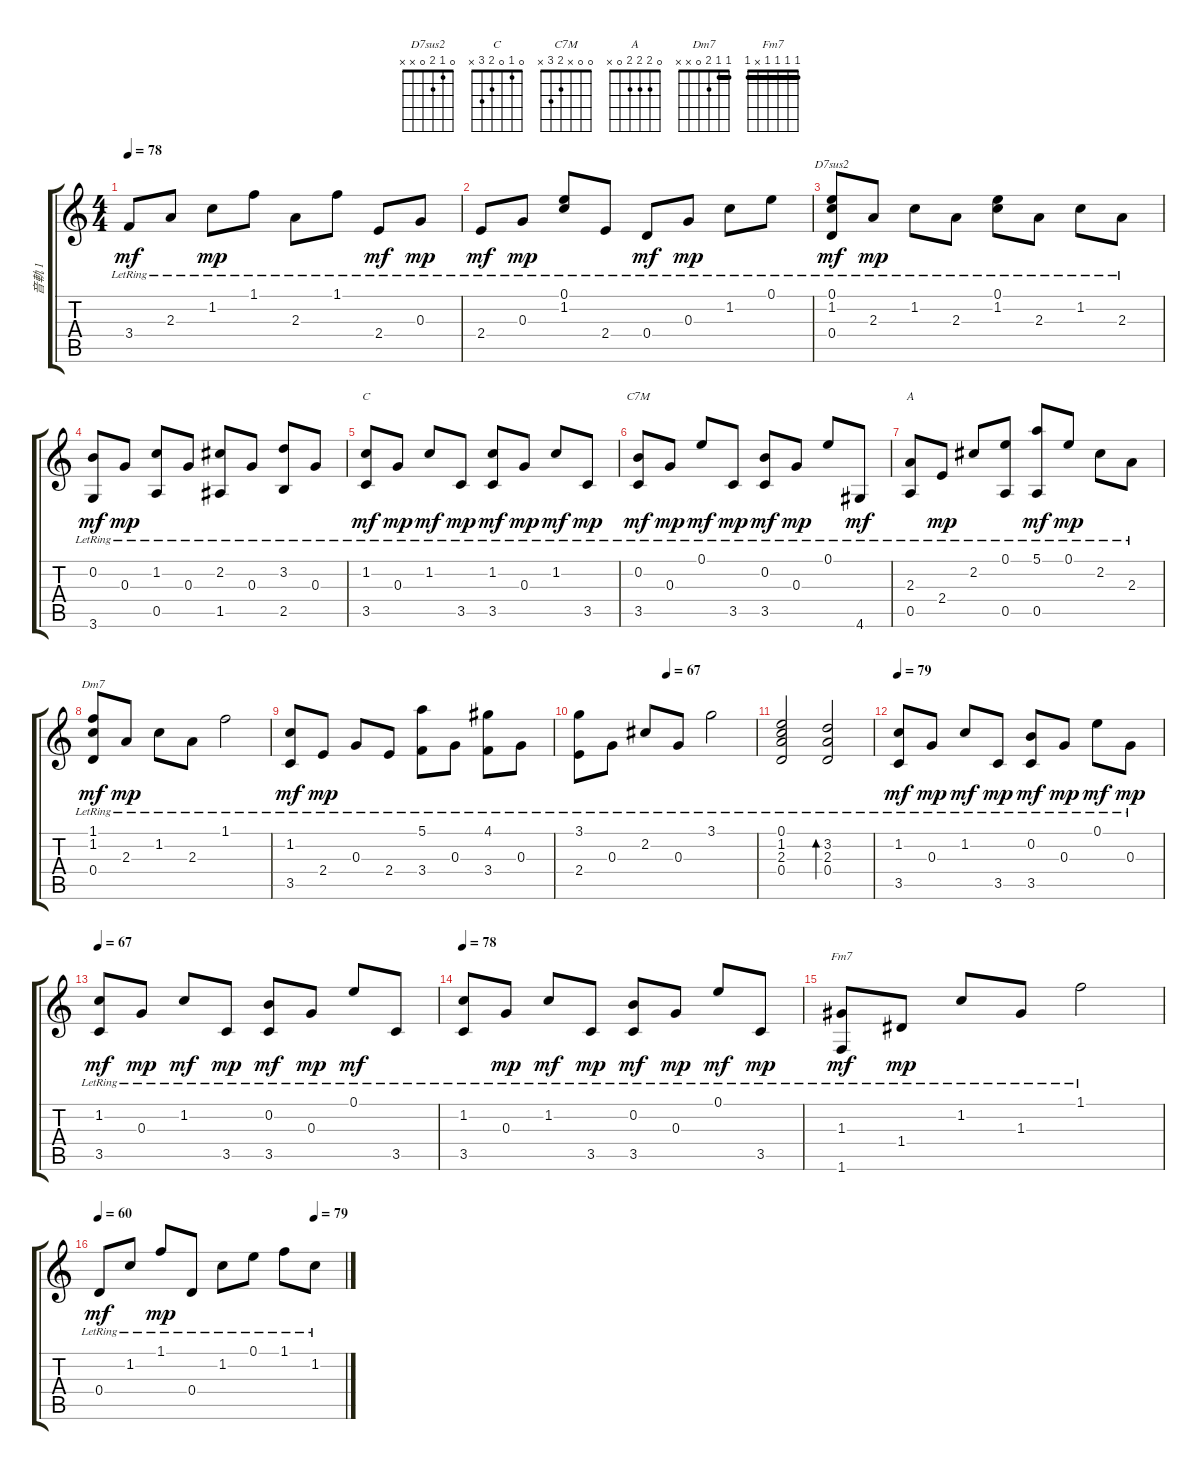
\track ("音軌 1" "音軌 1") {instrument acousticguitarsteel}
\staff {score tabs}
\tuning (E4 B3 G3 D3 A2 E2) {hide}
\chord ("D7sus2" 0 1 2 0 x x)
\chord ("C" 0 1 0 2 3 x)
\chord ("C7M" 0 0 x 2 3 x)
\chord ("A" 0 2 2 2 0 x)
\chord ("Dm7" 1 1 2 0 x x) {barre 1}
\chord ("Fm7" 1 1 1 1 x 1) {barre 1}
\ts (4 4)
\tempo 78
\clef g2
\ks c
3.4{lr}.8{dy mf} 2.3{lr}.8 1.2{lr}.8{dy mp} 1.1{lr}.8 2.3{lr}.8 1.1{lr}.8 2.4{lr}.8{dy mf} 0.3{lr}.8{dy mp} |
2.4{lr}.8{dy mf} 0.3{lr}.8{dy mp} (0.1{lr} 1.2{lr}).8 2.4{lr}.8 0.4{lr}.8{dy mf} 0.3{lr}.8{dy mp} 1.2{lr}.8 0.1{lr}.8 |
(0.1{lr} 1.2{lr} 0.4{lr}).8{ch "D7sus2" dy mf} 2.3{lr}.8{dy mp} 1.2{lr}.8 2.3{lr}.8 (0.1{lr} 1.2{lr}).8 2.3{lr}.8 1.2{lr}.8 2.3{lr}.8 |
(0.2{lr} 3.6{lr}).8{dy mf} 0.3{lr}.8{dy mp} (1.2{lr} 0.5{lr}).8 0.3{lr}.8 (2.2{lr} 1.5{lr}).8 0.3{lr}.8 (3.2{lr} 2.5{lr}).8 0.3{lr}.8 |
(1.2{lr} 3.5{lr}).8{ch "C" dy mf} 0.3{lr}.8{dy mp} 1.2{lr}.8{dy mf} 3.5{lr}.8{dy mp} (1.2{lr} 3.5{lr}).8{dy mf} 0.3{lr}.8{dy mp} 1.2{lr}.8{dy mf} 3.5{lr}.8{dy mp} |
(0.2{lr} 3.5{lr}).8{ch "C7M" dy mf} 0.3{lr}.8{dy mp} 0.1{lr}.8{dy mf} 3.5{lr}.8{dy mp} (0.2{lr} 3.5{lr}).8{dy mf} 0.3{lr}.8{dy mp} 0.1{lr}.8 4.6{lr}.8{dy mf} |
(2.3{lr} 0.5{lr}).8{ch "A"} 2.4{lr}.8{dy mp} 2.2{lr}.8 (0.1{lr} 0.5{lr}).8 (5.1{lr} 0.5{lr}).8{dy mf} 0.1{lr}.8{dy mp} 2.2{lr}.8 2.3{lr}.8 |
(1.1{lr} 1.2{lr} 0.4{lr}).8{ch "Dm7" dy mf} 2.3{lr}.8{dy mp} 1.2{lr}.8 2.3{lr}.8 1.1{lr}.2 |
(1.2{lr} 3.5{lr}).8{dy mf} 2.4{lr}.8{dy mp} 0.3{lr}.8 2.4{lr}.8 (5.1{lr} 3.4{lr}).8 0.3{lr}.8 (4.1{lr} 3.4{lr}).8 0.3{lr}.8 |
\tempo (67 0.5)
(3.1{lr} 2.4{lr}).8 0.3{lr}.8 2.2{lr}.8 0.3{lr}.8 3.1{lr}.2 |
(0.1{lr} 1.2{lr} 2.3{lr} 0.4{lr}).2 (3.2{lr} 2.3{lr} 0.4{lr}).2{bd 240} |
\tempo 79
(1.2{lr} 3.5{lr}).8{dy mf} 0.3{lr}.8{dy mp} 1.2{lr}.8{dy mf} 3.5{lr}.8{dy mp} (0.2{lr} 3.5{lr}).8{dy mf} 0.3{lr}.8{dy mp} 0.1{lr}.8{dy mf} 0.3{lr}.8{dy mp} |
\tempo 67
(1.2{lr} 3.5{lr}).8{dy mf} 0.3{lr}.8{dy mp} 1.2{lr}.8{dy mf} 3.5{lr}.8{dy mp} (0.2{lr} 3.5{lr}).8{dy mf} 0.3{lr}.8{dy mp} 0.1{lr}.8{dy mf} 3.5{lr}.8 |
\tempo 78
(1.2{lr} 3.5{lr}).8 0.3{lr}.8{dy mp} 1.2{lr}.8{dy mf} 3.5{lr}.8{dy mp} (0.2{lr} 3.5{lr}).8{dy mf} 0.3{lr}.8{dy mp} 0.1{lr}.8{dy mf} 3.5{lr}.8{dy mp} |
(1.3{lr} 1.6{lr}).8{ch "Fm7" dy mf} 1.4{lr}.8{dy mp} 1.2{lr}.8 1.3{lr}.8 1.1{lr}.2 |
\tempo 60
\tempo (79 0.875)
0.4{lr}.8{dy mf} 1.2{lr}.8 1.1{lr}.8{dy mp} 0.4{lr}.8 1.2{lr}.8 0.1{lr}.8 1.1{lr}.8 1.2{lr}.8
